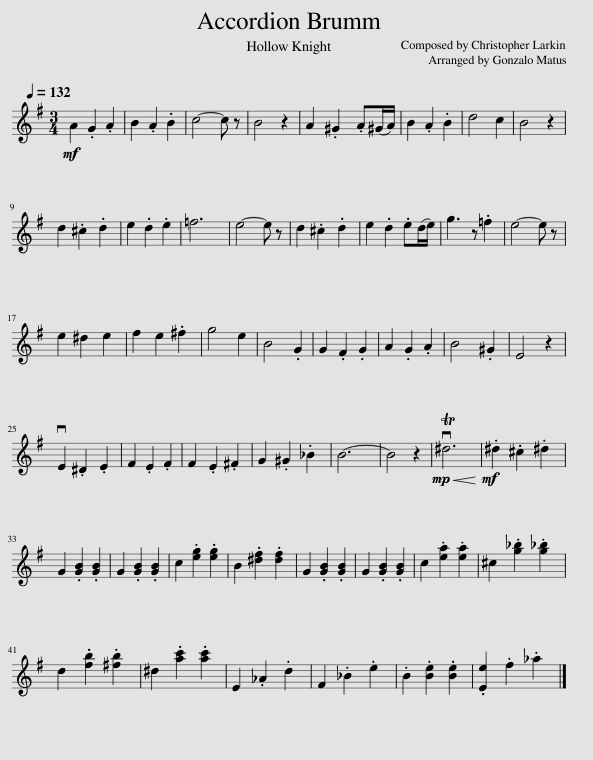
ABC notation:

X:1
L:1/8
Q:1/4=132
M:3/4
I:linebreak $
K:G
V:1 treble
V:1
!mf! A2 .G2 .A2 | B2 .A2 .B2 | c4- c z | B4 z2 | A2 .^G2 .A(^G/A/) | %5
 B2 .A2 .B2 | d4 c2 | B4 z2 |$ d2 .^c2 .d2 | e2 .d2 .e2 | %10
 =f6 | e4- e z | d2 .^c2 .d2 | e2 .d2 .e(d/e/) | g3 z .=f2 | %15
 e4- e z |$ e2 ^d2 e2 | f2 e2 .^f2 | g4 e2 | B4 .G2 | %20
 G2 .F2 .G2 | A2 .G2 .A2 | B4 .^G2 | E4 z2 |$ vE2 .^D2 .E2 | %25
 F2 .E2 .F2 | F2 .E2 .^F2 | G2 .^G2 ._B2 | B6- | B4 z2 | %30
!mp!!<(! Tv^d6!<)! |!mf! .^d2 .^c2 .^d2 |$ G2 .[GB]2 .[GB]2 | G2 .[GB]2 .[GB]2 | c2 .[eg]2 .[eg]2 | %35
 B2 .[^df]2 .[df]2 | G2 .[GB]2 .[GB]2 | G2 .[GB]2 .[GB]2 | c2 .[ea]2 .[ea]2 | ^c2 .[g_b]2 .[g_b]2 |$ %40
 d2 .[fb]2 .[^fb]2 | ^d2 .[ac']2 .[ac']2 | E2 ._A2 .d2 | F2 ._B2 .e2 | .B2 .[Be]2 .[Be]2 | %45
 .[Ee]2 .f2 ._a2 |] %46
